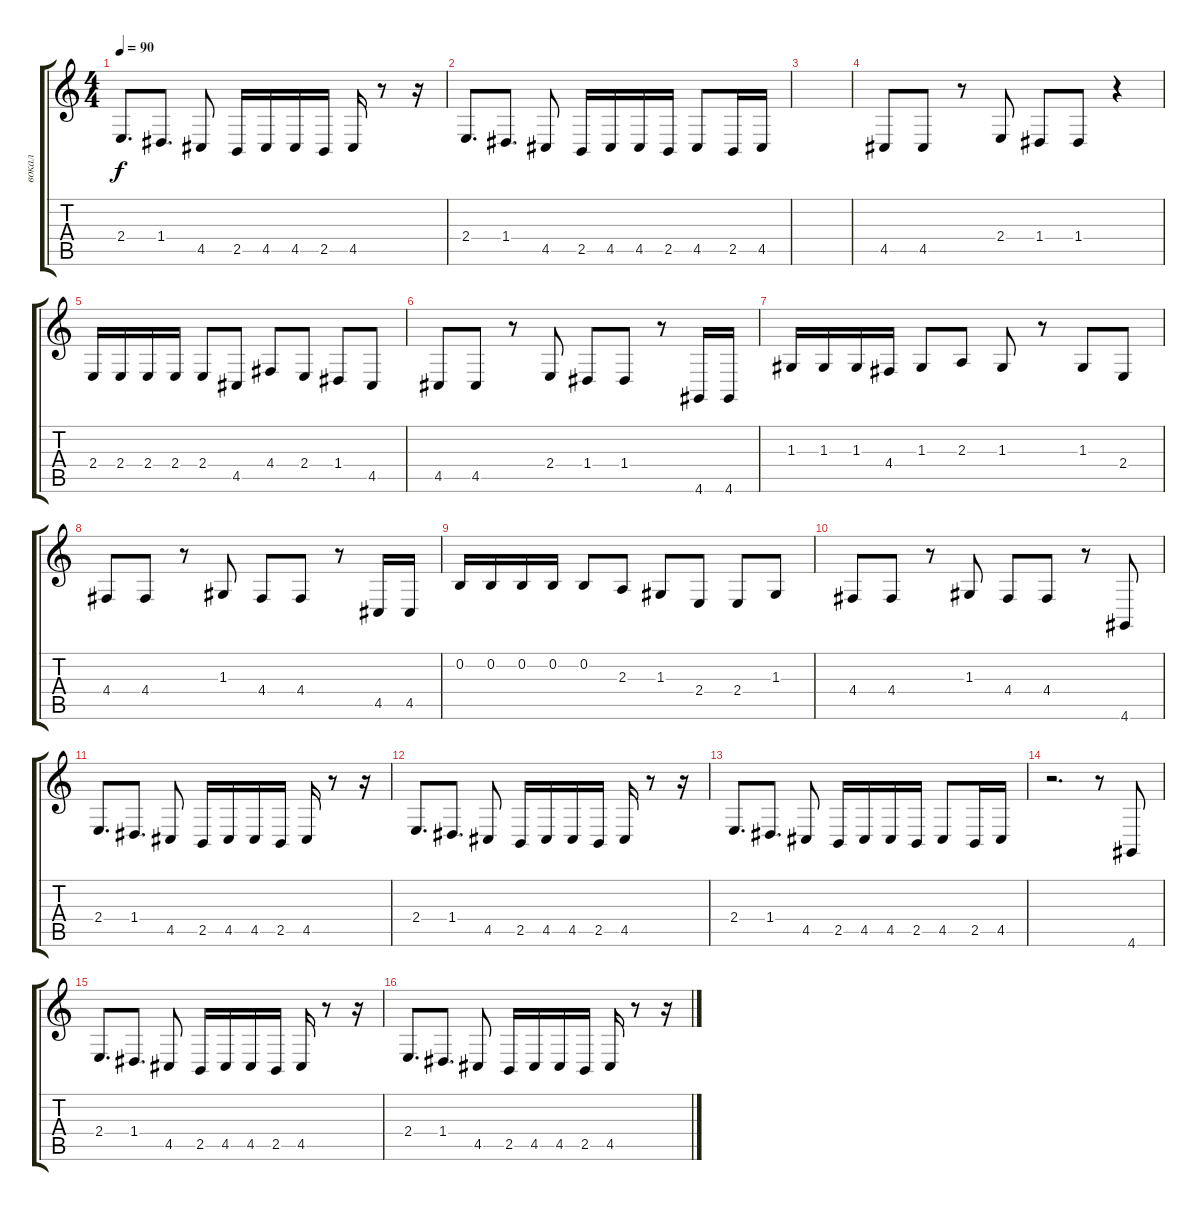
\track ("вокал" "вокал") {instrument tuba}
\staff {score tabs}
\tuning (E4 B3 G3 D3 A2 E2) {hide}
\ts (4 4)
\tempo 90
\clef g2
\ks c
2.4.8{d dy f} 1.4.8{d} 4.5.8 2.5.16 4.5.16 4.5.16 2.5.16 4.5.16 r.8 r.16 |
2.4.8{d} 1.4.8{d} 4.5.8 2.5.16 4.5.16 4.5.16 2.5.16 4.5.8 2.5.16 4.5.16 |
|
4.5.8 4.5.8 r.8 2.4.8 1.4.8 1.4.8 r.4 |
2.4.16 2.4.16 2.4.16 2.4.16 2.4.8 4.5.8 4.4.8 2.4.8 1.4.8 4.5.8 |
4.5.8 4.5.8 r.8 2.4.8 1.4.8 1.4.8 r.8 4.6.16 4.6.16 |
1.3.16 1.3.16 1.3.16 4.4.16 1.3.8 2.3.8 1.3.8 r.8 1.3.8 2.4.8 |
4.4.8 4.4.8 r.8 1.3.8 4.4.8 4.4.8 r.8 4.5.16 4.5.16 |
0.2.16 0.2.16 0.2.16 0.2.16 0.2.8 2.3.8 1.3.8 2.4.8 2.4.8 1.3.8 |
4.4.8 4.4.8 r.8 1.3.8 4.4.8 4.4.8 r.8 4.6.8 |
2.4.8{d} 1.4.8{d} 4.5.8 2.5.16 4.5.16 4.5.16 2.5.16 4.5.16 r.8 r.16 |
2.4.8{d} 1.4.8{d} 4.5.8 2.5.16 4.5.16 4.5.16 2.5.16 4.5.16 r.8 r.16 |
2.4.8{d} 1.4.8{d} 4.5.8 2.5.16 4.5.16 4.5.16 2.5.16 4.5.8 2.5.16 4.5.16 |
r.2{d} r.8 4.6.8 |
2.4.8{d} 1.4.8{d} 4.5.8 2.5.16 4.5.16 4.5.16 2.5.16 4.5.16 r.8 r.16 |
2.4.8{d} 1.4.8{d} 4.5.8 2.5.16 4.5.16 4.5.16 2.5.16 4.5.16 r.8 r.16
